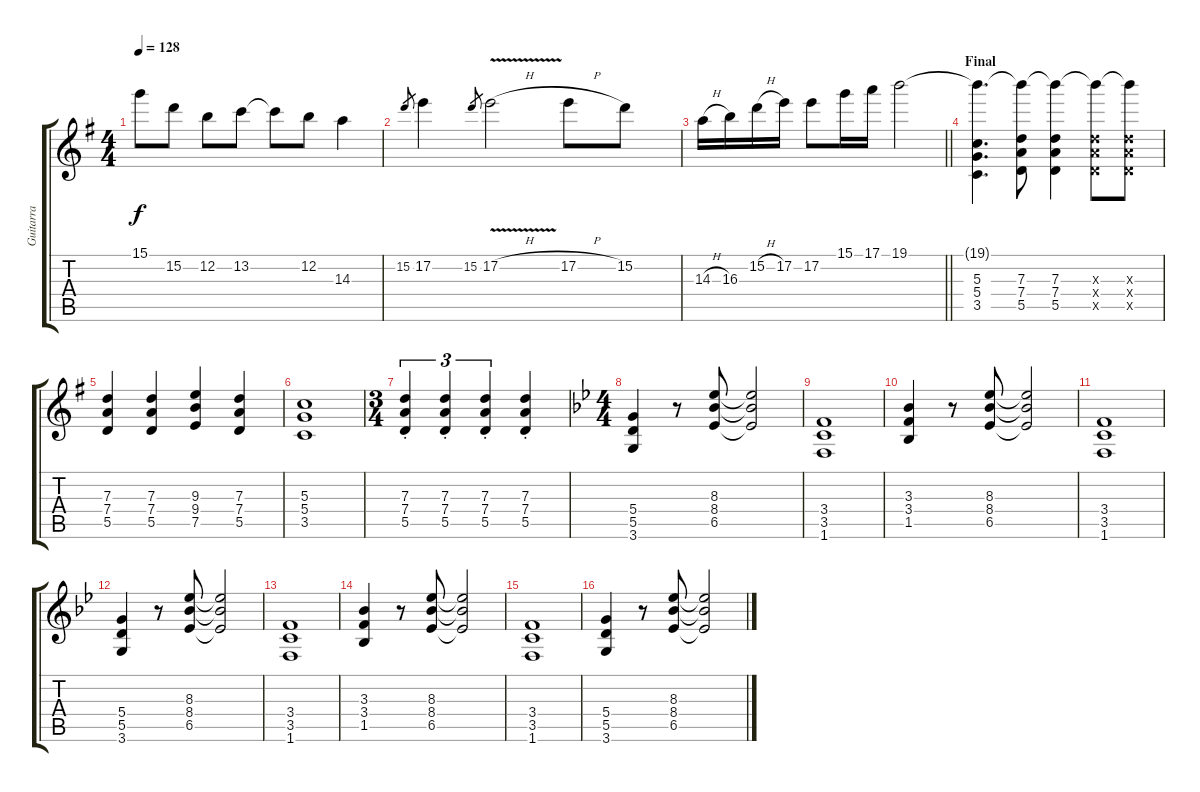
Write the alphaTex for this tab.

\track ("Guitarra" "Guitarra") {instrument distortionguitar}
\staff {score tabs}
\tuning (E4 B3 G3 D3 A2 E2) {hide}
\ts (4 4)
\tempo 128
\clef g2
\ks g
15.1.8{dy f} 15.2.8 12.2.8 13.2.8 13.2{t}.8 12.2.8 14.3.4 |
15.2.8{gr} 17.2.4 15.2.8{gr} 17.2{v h}.2 17.2{h}.8 15.2.8 |
\barLineRight lightlight
14.3{h}.16 16.3.16 15.2{h}.16 17.2.16 17.2.8 15.1.16 17.1.16 19.1.2 |
\section ("" "Final")
(19.1{t} 5.3 5.4 3.5).4{d} (19.1{t} 7.3 7.4 5.5).8 (19.1{t} 7.3 7.4 5.5).4 (19.1{t} 7.3{x} 7.4{x} 5.5{x}).8 (19.1{t} 7.3{x} 7.4{x} 5.5{x}).8 |
(7.3 7.4 5.5).4 (7.3 7.4 5.5).4 (9.3 9.4 7.5).4 (7.3 7.4 5.5).4 |
(5.3 5.4 3.5).1 |
\ts (3 4)
(7.3{st} 7.4{st} 5.5{st}).4{tu (3 2)} (7.3{st} 7.4{st} 5.5{st}).4{tu (3 2)} (7.3{st} 7.4{st} 5.5{st}).4{tu (3 2)} (7.3{st} 7.4{st} 5.5{st}).4 |
\ts (4 4)
\ks bb
(5.4 5.5 3.6).4 r.8 (8.3 8.4 6.5).8 (8.3{t} 8.4{t} 6.5{t}).2 |
(3.4 3.5 1.6).1 |
(3.3 3.4 1.5).4 r.8 (8.3 8.4 6.5).8 (8.3{t} 8.4{t} 6.5{t}).2 |
(3.4 3.5 1.6).1 |
(5.4 5.5 3.6).4 r.8 (8.3 8.4 6.5).8 (8.3{t} 8.4{t} 6.5{t}).2 |
(3.4 3.5 1.6).1 |
(3.3 3.4 1.5).4 r.8 (8.3 8.4 6.5).8 (8.3{t} 8.4{t} 6.5{t}).2 |
(3.4 3.5 1.6).1 |
(5.4 5.5 3.6).4 r.8 (8.3 8.4 6.5).8 (8.3{t} 8.4{t} 6.5{t}).2
